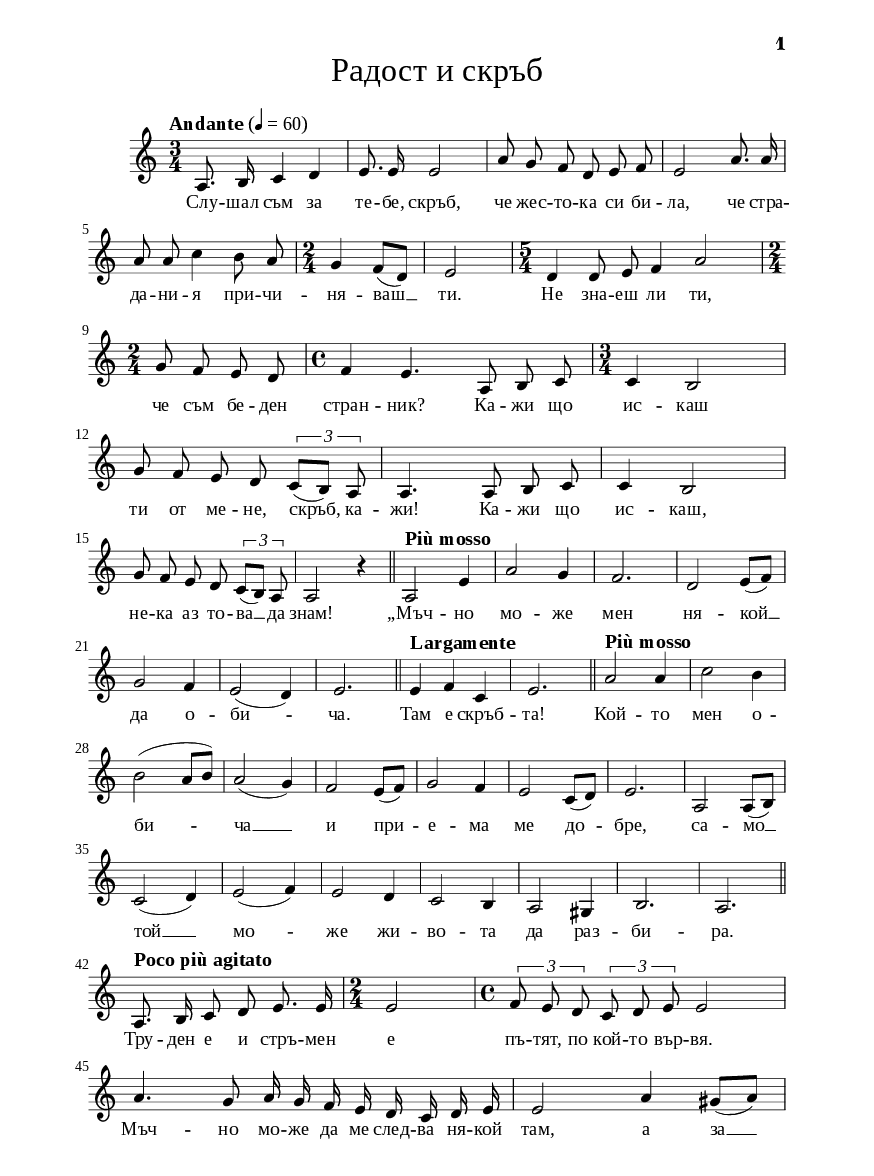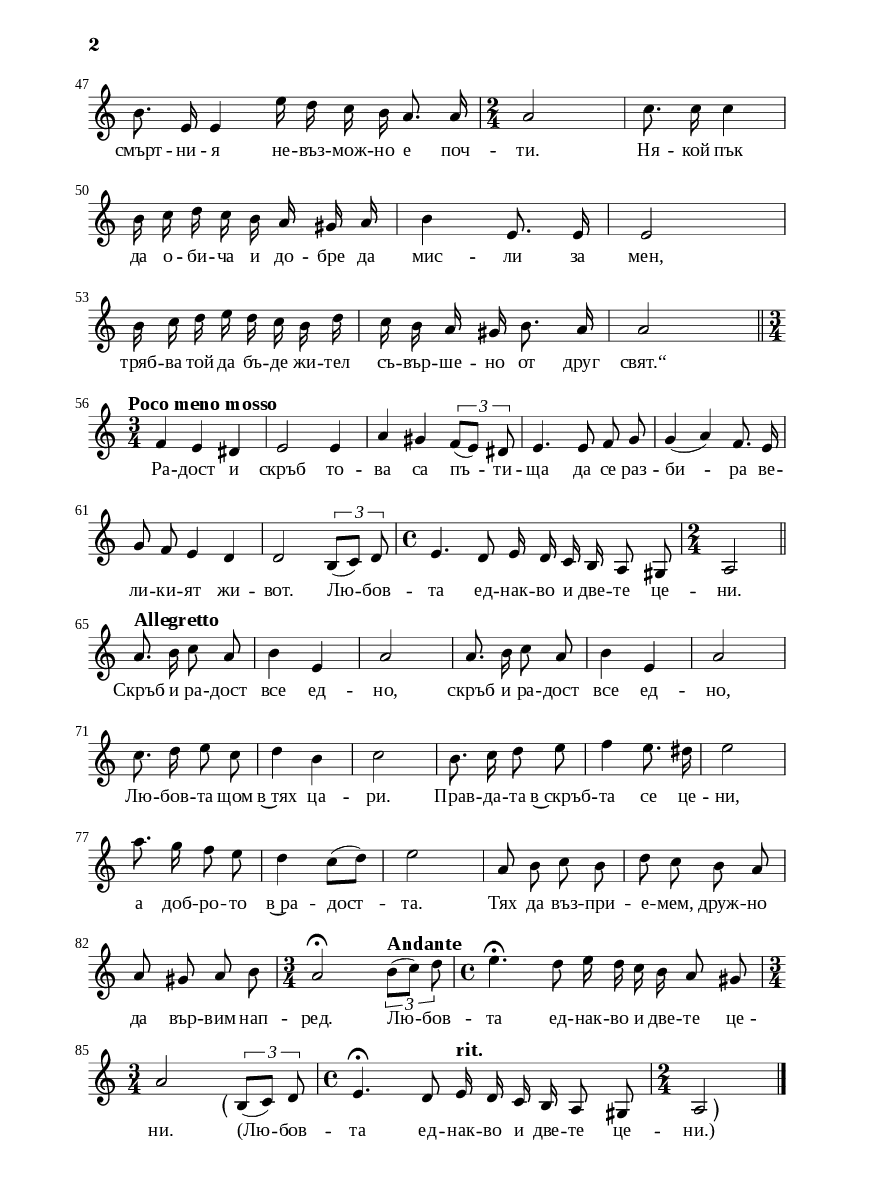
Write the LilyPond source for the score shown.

\version "2.24.4"

\include "include/globals.ily"

startParenthesis = {
  \once \override Parentheses.stencils = #(lambda (grob)
                                            (let ((par-list (parentheses-interface::calc-parenthesis-stencils grob)))
                                              (list (car par-list) point-stencil )))
}

endParenthesis = {
  \once \override Parentheses.stencils = #(lambda (grob)
                                            (let ((par-list (parentheses-interface::calc-parenthesis-stencils grob)))
                                              (list point-stencil (cadr par-list))))
}

\bookpart {
  \label #'ref122
  \tocItem \markup "Радост и скръб"
\paper {
  print-all-headers = ##t
  print-page-number = ##t
  print-first-page-number = ##t


  % put page numbers on the top and change the font style.
  oddHeaderMarkup = \markup
  \fill-line {
    ""
    \unless \on-first-page-of-part \fromproperty #'header:instrument
    \if \should-print-page-number \abs-fontsize #7 { \number \fromproperty #'page:page-number-string }
  }
  %% evenHeaderMarkup would inherit the value of
  %% oddHeaderMarkup if it were not defined here
  evenHeaderMarkup = \markup
  \fill-line {
    \if \should-print-page-number \abs-fontsize #7 { \number \fromproperty #'page:page-number-string }
    \unless \on-first-page-of-part \fromproperty #'header:instrument
    ""
  }

  oddFooterMarkup = \markup ""

  evenFooterMarkup = ""
  left-margin = 1.5\cm
  right-margin = 1.5\cm
  top-margin = 1\cm
  bottom-margin = 1.2\cm
  ragged-bottom = ##t % do not spread the staves to fill the whole vertical space
  top-markup-spacing.basic-distance = 0\mm % margin between page number and system for the first page
  top-system-spacing.basic-distance = 10\mm % margin between page number and system for the other pages

  % change distance between staves
  system-system-spacing =
  #'((basic-distance . 14)
     (minimum-distance . 6)
     (padding . 2)
     (stretchability . 12))
}
  \score {
    \include "include/score-layout.ily"


    \new Staff \relative c' {
      \clef treble
      \key a \minor
      \time 3/4
      \tempoFunc "Andante" 4 "60"
      \autoBeamOff
      a8.  b16  c4  d4 | % 2
      e8.  e16  e2 | % 3
      a8  g8  f8  d8  e8
      f8 |  % 4
      e2  a8.  a16  | \break % 5
      a8  a8  c4  b8  a8 | % 6
      \time 2/4  | % 6
      g4  f8 [(  d8 )] | % 7
      e2 | % 8
      \time 5/4  | % 8
      d4  d8  e8  f4  a2 | \break % 9
      \time 2/4  | % 9
      g8  f8  e8  d8   | \time 4/4 f4
      e4.  a,8  b8  c8 | % 11
      \time 3/4 c4  b2  | \break % 12
      g'8  f8  e8  d8
      \tuplet 3/2 { c8 ( [  b8 )]  a8  }
      |  % 13
      a4.  a8  b8  c8 | % 14
      c4  b2  \break | % 15
      g'8  f8  e8  d8
      \tuplet 3/2 { c8 ( [  b8] ) a8 }
      | % 16
      a2 r4 \bar "||" % 17
      \tempo"Più mosso" a2 e'4 | % 18
      a2  g4 | % 19
      f2. |
      d2  e8 ( [  f8 ) ] | \break % 21
      g2  f4 |  % 22
      e2 (  d4 ) | % 23
      e2. \bar "||" |
      \tempo"Largamente" e4 f4  c4  | % 25
      e2. \bar "||"
      \tempo "Più mosso" a2 a4 | % 27
      c2  b4  | \break % 28
      b2 ( a8 [  b8 ) ] | % 29
      a2 (  g4 ) |
      f2  e8 ( [  f8 ) ] | % 31
      g2  f4 | % 32
      e2  c8 ( [  d8 ) ] | % 33
      e2. | % 34
      a,2  a8 ( [  b8 ) ] \break | % 35
      c2 (  d4 ) | % 36
      e2 (  f4 ) | % 37
      e2  d4 | % 38
      c2  b4 | % 39
      a2  gis4 |
      b2. | % 41
      a2. \bar "||"
      \break  | % 42
      \tempo"Poco più agitato" a8. b16
      c8  d8  e8.  e16 | % 43
      \time 2/4  | % 43
      e2 | % 44
      \time 4/4  | % 44
      \tuplet 3/2 {f8   e8  d8 }
      \tuplet 3/2 {c8  d8  e8 }
      e2  |
      a4.  g8  a16  g16  f16
      e16  d16  c16  d16  e16 | % 46
      e2  a4  gis8 ( [  a8 ) ] \break | % 47
      b8.  e,16  e4  e'16
      d16  c16  b16  a8.  a16 |  % 48
      \time 2/4  | % 48
      a2 |   % 49
      c8.  c16  c4  \break |
      b16  c16  d16  c16
      b16  a16  gis16  a16 | % 51
      b4  e,8.  e16 | % 52
      e2  | \break % 53
      b'16  c16  d16  e16
      d16  c16  b16  d16 |  % 54
      c16  b16  a16  gis16
      b8.  a16 | % 55
      a2 \break \bar "||" | % 56
      \time 3/4  | % 56
      \tempo "Poco meno mosso" f4 e4
      dis4 | % 57
      e2  e4 | % 58
      a4  gis4
      \tuplet 3/2 { f8 ( [  e8 ] )  dis8  }
      | % 59
      e4.  e8  f8  g8 |
      g4 (  a4 )  f8.  e16  | \break % 61
      g8  f8  e4  d4 | % 62
      d2
      \tuplet 3/2 { b8 ( [  c8 ) ]  d8  }
      | % 63
      \time 4/4 e4.  d8  e16  d16  c16
      b16  a8  gis8 | % 64
      \time 2/4 a2 \bar "||"  \break | % 65
      \tempo"Allegretto" a'8. b16
      c8  a8  | % 66
      b4  e,4  | % 67
      a2  | % 68
      a8.  b16  c8  a8  | % 69
      b4  e,4  |
      a2  \break  | % 71
      c8.  d16  e8  c8  | % 72
      d4  b4  | % 73
      c2  | % 74
      b8.  c16  d8  e8  | % 75
      f4  e8.  dis16  | % 76
      e2  \break  | % 77
      a8. g16 f8 e8  | % 78
      d4 c8 ( [ d8 ) ] | % 79
      e2 |
      a,8 b8 c8 b8  | % 81
      d8 c8 b8  a8  \break | % 82
      a8  gis8  a8 b8 | % 83
      \time 3/4  | % 83
      a2 ^\fermata
      \tuplet 3/2 { \tempo "Andante" b8 ( [ c8 ) ] d8  }
      \time 4/4  | % 84
      e4. \fermata
      d8 e16  d16 c16  b16
      a8 gis8 | \break % 85

      \time 3/4 a2

      \tuplet 3/2 {
        %\once \override TextScript.outside-staff-priority = ##f
        %\once \override TextScript.extra-offset = #'(-1.8 . 3.5)
        \once \override Staff.Parentheses.font-size = #+3
        \once \override Staff.Parentheses.padding = #1
        \startParenthesis
        \parenthesize b,8%-\markup \bold \fontsize #+2 {"("}
        ( [ c8 ) ] d8
      } |
      \time 4/4   % 84
      e4. \fermata
      d8 \tempo "rit." e16  d16 c16  b16
      a8 gis8 |
      \time 2/4
      %\once \override TextScript.outside-staff-priority = ##f
      %\once \override TextScript.extra-offset = #'(3 . 3.0)

      \once \override Staff.Parentheses.font-size = #+3
      \once \override Staff.Parentheses.padding = #1
      \endParenthesis \parenthesize a2%-\markup \bold \fontsize #+2 {")"}

      \bar "|."
    }

    \addlyrics {
      Слу -- шал съм за те -- бе, скръб,
      че жес -- то -- ка си би -- ла, че
      стра -- да -- ни -- я при -- чи -- ня
      -- ваш __  ти. Не зна -- еш ли ти,
      че съм бе -- ден стран -- ник? Ка
      -- жи що ис -- каш ти от ме -- не,
      скръб, ка -- жи! Ка -- жи що
      ис -- каш, не -- ка аз то -- ва __
      да знам! „Мъч -- но мо -- же
      мен ня -- кой __  да о -- би
      -- ча. Там е скръб -- та! Кой --
      то мен о -- би  --  ча __
      и при  -- е -- ма ме до  --
      бре, са -- мо __ той __ мо
      -- же жи -- во -- та да раз -- би
      -- ра. Тру -- ден е и стръ -- мен
      е пъ -- тят, по кой -- то вър --
      вя. Мъч -- но мо -- же да ме след
      -- ва ня -- кой там, а за __
      смърт -- ни -- я не -- въз -- мож --
      но е поч -- ти. Ня -- кой пък да
      о -- би -- ча и до -- бре да мис --
      ли за мен, тряб -- ва той да бъ
      -- де жи -- тел съ -- вър -- ше -- но
      от друг свят.“ Ра -- дост и
      скръб то -- ва са пъ  -- ти --
      ща да се раз -- би -- ра ве --
      ли -- ки -- ят жи -- вот. Лю  --
      бов -- та ед -- нак -- во и две --
      те це -- ни. Скръб и ра -- дост
      все ед -- но, скръб и ра -- дост
      все ед -- но, Лю -- бов -- та щом
      в~тях ца -- ри. Прав -- да -- та
      в~скръб -- та се це -- ни, а доб
      -- ро -- то в~ра -- дост  -- та.
      Тях да въз -- при -- е -- мем, друж
      -- но да вър -- вим нап -- ред. Лю
      -- бов -- та ед -- нак -- во и
      две -- те це -- ни. (Лю
      -- бов -- та ед -- нак -- во и
      две -- те це -- ни.)
    }

    \header {
      title = \titleFunc #'ref_desc_12 "Радост и скръб" "Radost i skrăb"
    }

    \midi{}

  } % score


} % bookpart
